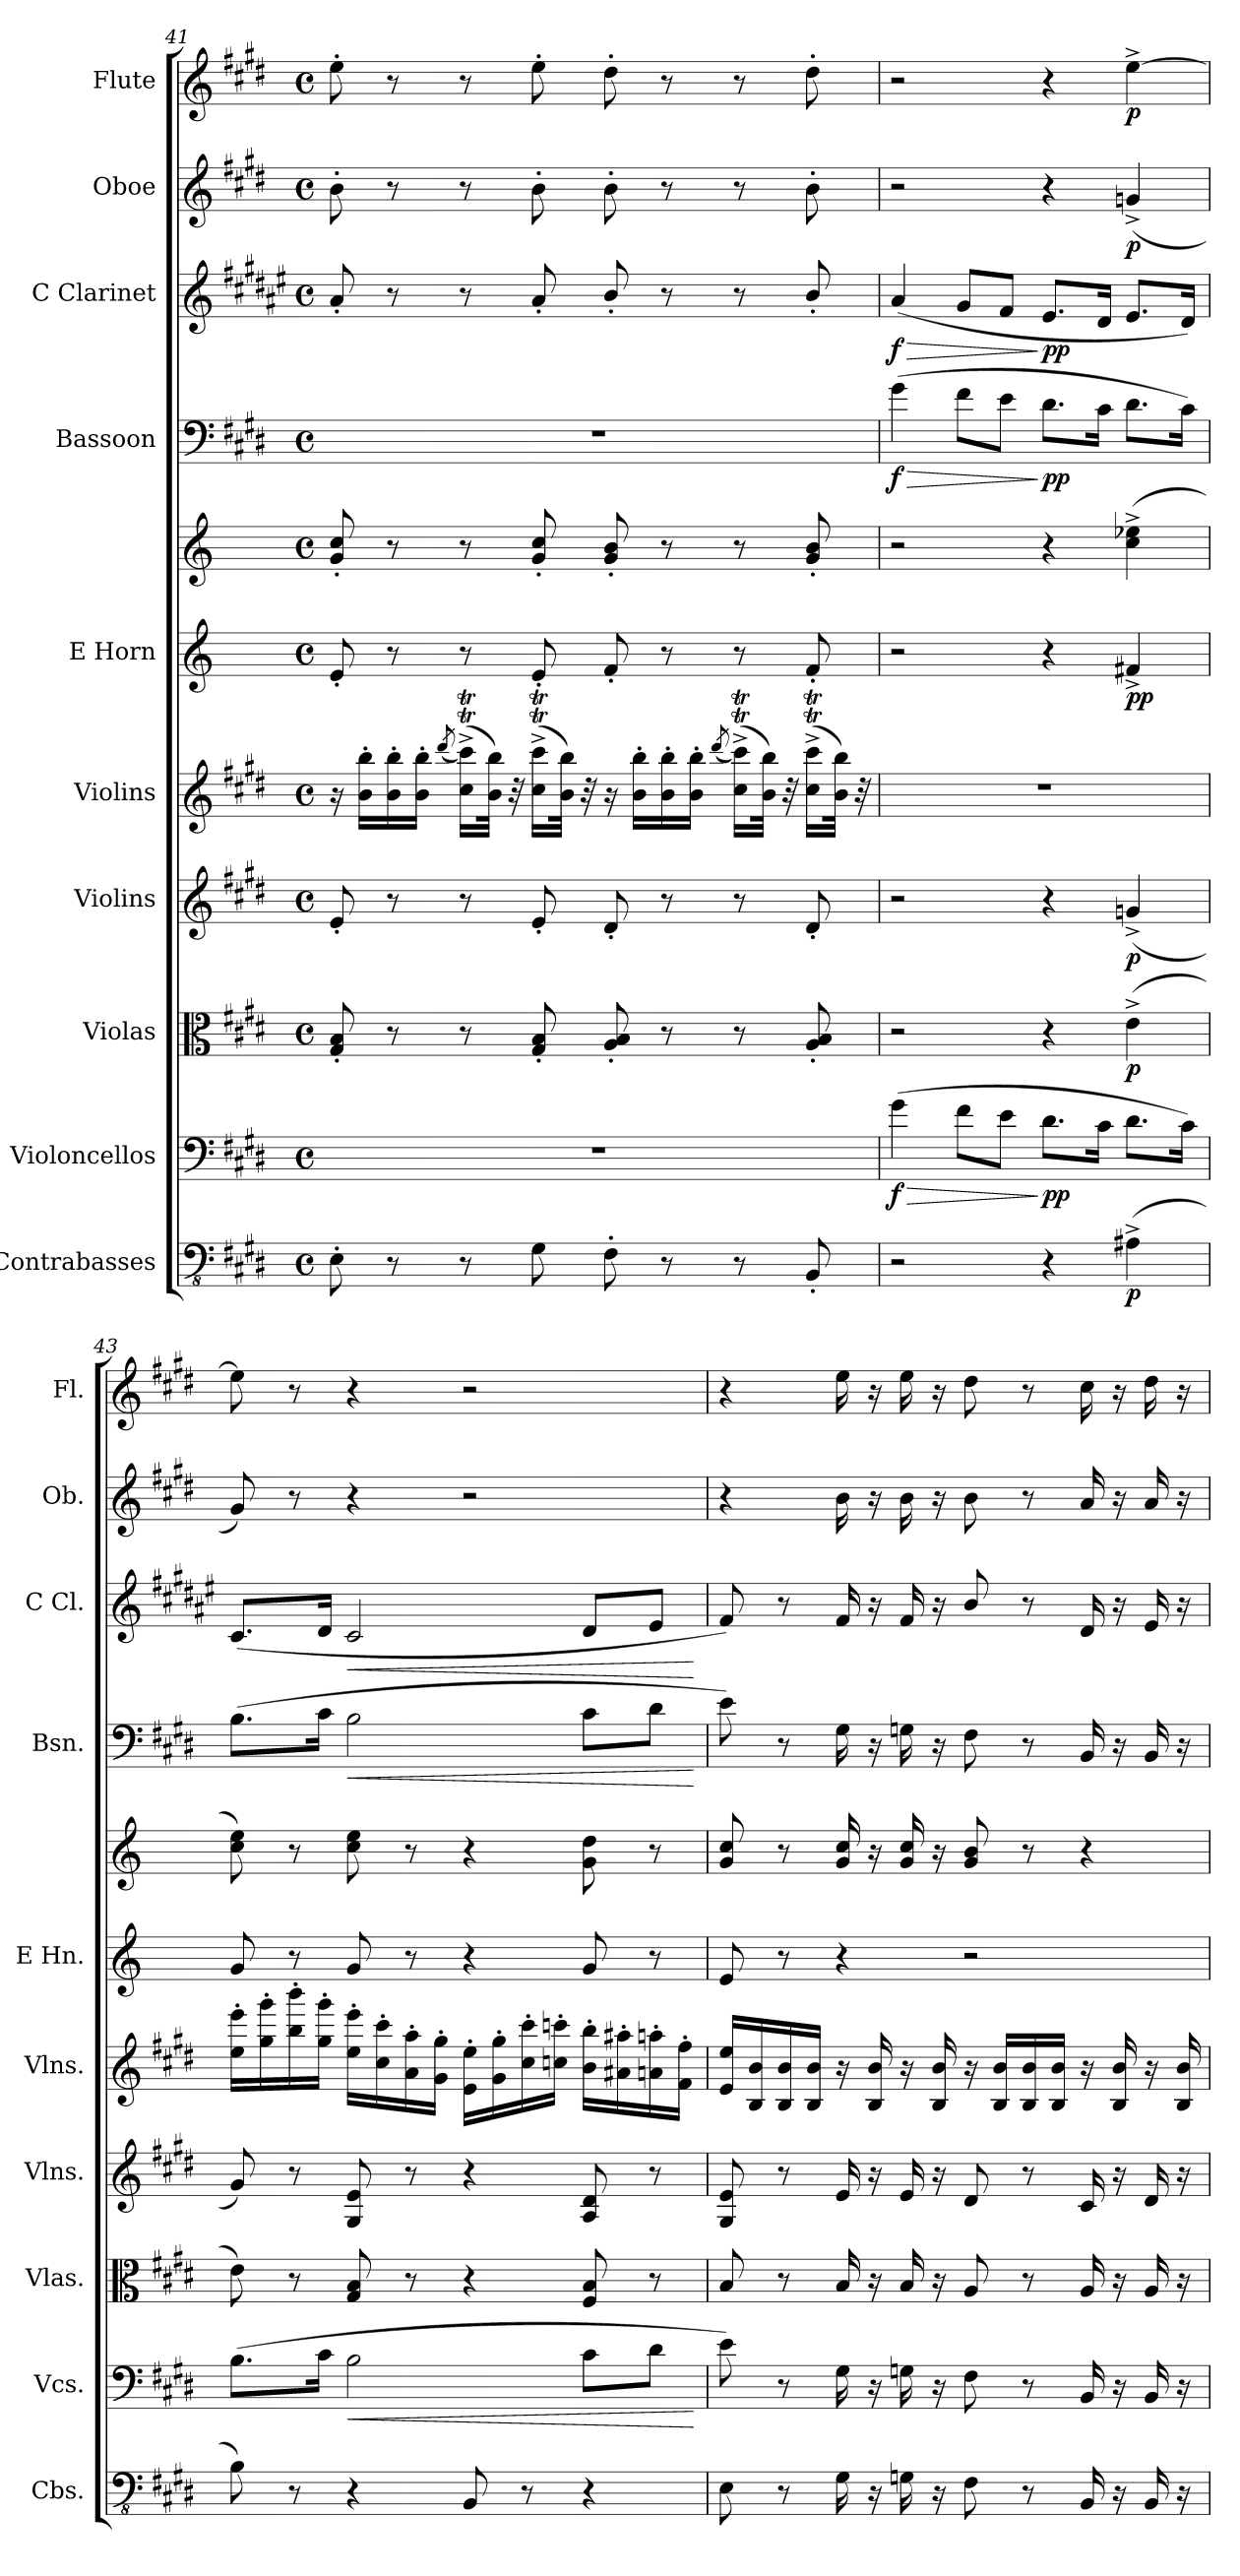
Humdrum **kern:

**kern	**dynam	**kern	**dynam	**kern	**dynam	**kern	**dynam	**kern	**kern	**kern	**dynam	**kern	**dynam	**kern	**dynam	**kern	**dynam	**kern	**dynam
*part10	*part10	*part9	*part9	*part8	*part8	*part7	*part7	*part6	*part5	*part5	*part5	*part4	*part4	*part3	*part3	*part2	*part2	*part1	*part1
*staff11	*staff11	*staff10	*staff10	*staff9	*staff9	*staff8	*staff8	*staff7	*staff6	*staff5	*staff5/6	*staff4	*staff4	*staff3	*staff3	*staff2	*staff2	*staff1	*staff1
*I"Contrabasses	*	*I"Violoncellos	*	*I"Violas	*	*I"Violins	*	*I"Violins	*I"E Horn	*	*	*I"Bassoon	*	*I"C Clarinet	*	*I"Oboe	*	*I"Flute	*
*I'Cbs.	*	*I'Vcs.	*	*I'Vlas.	*	*I'Vlns.	*	*I'Vlns.	*I'E Hn.	*	*	*I'Bsn.	*	*I'C Cl.	*	*I'Ob.	*	*I'Fl.	*
!!LO:PB:g=z
*clefFv4	*	*clefF4	*	*clefC3	*	*clefG2	*	*clefG2	*clefG2	*clefG2	*	*clefF4	*	*clefG2	*	*clefG2	*	*clefG2	*
*	*	*	*	*	*	*	*	*	*ITrd5c8	*ITrd5c8	*	*	*	*ITrd1c2	*	*	*	*	*
*k[f#c#g#d#]	*	*k[f#c#g#d#]	*	*k[f#c#g#d#]	*	*k[f#c#g#d#]	*	*k[f#c#g#d#]	*k[f#c#g#d#]	*k[f#c#g#d#]	*	*k[f#c#g#d#]	*	*k[f#c#g#d#]	*	*k[f#c#g#d#]	*	*k[f#c#g#d#]	*
*M4/4	*	*M4/4	*	*M4/4	*	*M4/4	*	*M4/4	*M4/4	*M4/4	*	*M4/4	*	*M4/4	*	*M4/4	*	*M4/4	*
*met(c)	*	*met(c)	*	*met(c)	*	*met(c)	*	*met(c)	*met(c)	*met(c)	*	*met(c)	*	*met(c)	*	*met(c)	*	*met(c)	*
=41	=41	=41	=41	=41	=41	=41	=41	=41	=41	=41	=41	=41	=41	=41	=41	=41	=41	=41	=41
8EE'\	.	1r	.	8G#/' 8B/'	.	8e'/	.	16r	8G#'/	8B/' 8e/'	.	1r	.	8g#'/	.	8b'\	.	8ee'\	.
.	.	.	.	.	.	.	.	16b\' 16bb\'LL	.	.	.	.	.	.	.	.	.	.	.
8r	.	.	.	8r	.	8r	.	16b\' 16bb\'	8r	8r	.	.	.	8r	.	8r	.	8r	.
.	.	.	.	.	.	.	.	16b\' 16bb\'JJ	.	.	.	.	.	.	.	.	.	.	.
.	.	.	.	.	.	.	.	(8qddd#/	.	.	.	.	.	.	.	.	.	.	.
8r	.	.	.	8r	.	8r	.	(16cc#\T^ 16ccc#\T^LL)	8r	8r	.	.	.	8r	.	8r	.	8r	.
.	.	.	.	.	.	.	.	32b\ 32bb\JJk)	.	.	.	.	.	.	.	.	.	.	.
.	.	.	.	.	.	.	.	32r	.	.	.	.	.	.	.	.	.	.	.
8GG#\	.	.	.	8G#/' 8B/'	.	8e'/	.	(16cc#\T^ 16ccc#\T^LL	8G#'/	8B/' 8e/'	.	.	.	8g#'/	.	8b'\	.	8ee'\	.
.	.	.	.	.	.	.	.	32b\ 32bb\JJk)	.	.	.	.	.	.	.	.	.	.	.
.	.	.	.	.	.	.	.	32r	.	.	.	.	.	.	.	.	.	.	.
8FF#'\	.	.	.	8A/' 8B/'	.	8d#'/	.	16r	8A'/	8B/' 8d#/'	.	.	.	8a'/	.	8b'\	.	8dd#'\	.
.	.	.	.	.	.	.	.	16b\' 16bb\'LL	.	.	.	.	.	.	.	.	.	.	.
8r	.	.	.	8r	.	8r	.	16b\' 16bb\'	8r	8r	.	.	.	8r	.	8r	.	8r	.
.	.	.	.	.	.	.	.	16b\' 16bb\'JJ	.	.	.	.	.	.	.	.	.	.	.
.	.	.	.	.	.	.	.	(8qddd#/	.	.	.	.	.	.	.	.	.	.	.
8r	.	.	.	8r	.	8r	.	(16cc#\T^ 16ccc#\T^LL)	8r	8r	.	.	.	8r	.	8r	.	8r	.
.	.	.	.	.	.	.	.	32b\ 32bb\JJk)	.	.	.	.	.	.	.	.	.	.	.
.	.	.	.	.	.	.	.	32r	.	.	.	.	.	.	.	.	.	.	.
8BBB'/	.	.	.	8A/' 8B/'	.	8d#'/	.	(16cc#\T^ 16ccc#\T^LL	8A'/	8B/' 8d#/'	.	.	.	8a'/	.	8b'\	.	8dd#'\	.
.	.	.	.	.	.	.	.	32b\ 32bb\JJk)	.	.	.	.	.	.	.	.	.	.	.
.	.	.	.	.	.	.	.	32r	.	.	.	.	.	.	.	.	.	.	.
=42	=42	=42	=42	=42	=42	=42	=42	=42	=42	=42	=42	=42	=42	=42	=42	=42	=42	=42	=42
!	!	!	!LO:HP:b	!	!	!	!	!	!	!	!	!	!LO:HP:b	!	!LO:HP:b	!	!	!	!
!	!	!	!LO:DY:n=1:b	!	!	!	!	!	!	!	!	!	!LO:DY:n=1:b	!	!LO:DY:n=1:b	!	!	!	!
2r	.	(4g#\	> f	2r	.	2r	.	1r	2r	2r	.	(4g#\	> f	(4g#/	> f	2r	.	2r	.
.	.	8f#\L	.	.	.	.	.	.	.	.	.	8f#\L	.	8f#/L	.	.	.	.	.
.	.	8e\J	.	.	.	.	.	.	.	.	.	8e\J	.	8e/J	.	.	.	.	.
!	!	!	!LO:DY:n=2:b	!	!	!	!	!	!	!	!	!	!LO:DY:n=2:b	!	!LO:DY:n=2:b	!	!	!	!
4r	.	8.d#\L	] pp	4r	.	4r	.	.	4r	4r	.	8.d#\L	] pp	8.d#/L	] pp	4r	.	4r	.
.	.	16c#\Jk	.	.	.	.	.	.	.	.	.	16c#\Jk	.	16c#/Jk	.	.	.	.	.
!	!LO:DY:b	!	!	!	!LO:DY:b	!	!LO:DY:b	!	!	!	!LO:DY:b=2	!	!	!	!	!	!	!	!
!	!	!	!	!	!	!	!	!	!	!	!LO:DY:n=1:b	!	!	!	!	!	!LO:DY:b	!	!LO:DY:b
(4AA#X^\	p	8.d#\L	.	(4e^\	p	(4gn^/	p	.	4A#X^/	(4e\^ 4gn\^	p p	8.d#\L	.	8.d#/L	.	(4gn^/	p	[4ee^\	p
.	.	16c#\Jk)	.	.	.	.	.	.	.	.	.	16c#\Jk)	.	16c#/Jk)	.	.	.	.	.
!!LO:PB:g=z
=43	=43	=43	=43	=43	=43	=43	=43	=43	=43	=43	=43	=43	=43	=43	=43	=43	=43	=43	=43
8BB\)	.	(8.B\L	.	8e\)	.	8g#/)	.	16ee\' 16eee\'LL	8B/	8e\ 8g#\)	.	(8.B\L	.	(8.B/L	.	8g#/)	.	8ee\]	.
.	.	.	.	.	.	.	.	16gg#\' 16ggg#\'	.	.	.	.	.	.	.	.	.	.	.
8r	.	.	.	8r	.	8r	.	16bb\' 16bbb\'	8r	8r	.	.	.	.	.	8r	.	8r	.
.	.	16c#\Jk	.	.	.	.	.	16gg#\' 16ggg#\'JJ	.	.	.	16c#\Jk	.	16c#/Jk	.	.	.	.	.
!	!	!	!LO:HP:b	!	!	!	!	!	!	!	!	!	!LO:HP:b	!	!LO:HP:b	!	!	!	!
4r	.	2B\	<	8G#/ 8B/	.	8G#/ 8e/	.	16ee\' 16eee\'LL	8B/	8e\ 8g#\	.	2B\	<	2B/	<	4r	.	4r	.
.	.	.	.	.	.	.	.	16cc#\' 16ccc#\'	.	.	.	.	.	.	.	.	.	.	.
.	.	.	.	8r	.	8r	.	16a\' 16aa\'	8r	8r	.	.	.	.	.	.	.	.	.
.	.	.	.	.	.	.	.	16g#\' 16gg#\'JJ	.	.	.	.	.	.	.	.	.	.	.
8BBB/	.	.	.	4r	.	4r	.	16e\' 16ee\'LL	4r	4r	.	.	.	.	.	2r	.	2r	.
.	.	.	.	.	.	.	.	16g#\' 16gg#\'	.	.	.	.	.	.	.	.	.	.	.
8r	.	.	.	.	.	.	.	16cc#\' 16ccc#\'	.	.	.	.	.	.	.	.	.	.	.
.	.	.	.	.	.	.	.	16ccn\' 16cccn\'JJ	.	.	.	.	.	.	.	.	.	.	.
4r	.	8c#\L	.	8F#/ 8B/	.	8A/ 8d#/	.	16b\' 16bb\'LL	8B/	8B\ 8f#\	.	8c#\L	.	8c#/L	.	.	.	.	.
.	.	.	.	.	.	.	.	16a#X\' 16aa#X\'	.	.	.	.	.	.	.	.	.	.	.
.	.	8d#\J	.	8r	.	8r	.	16an\' 16aan\'	8r	8r	.	8d#\J	.	8d#/J	.	.	.	.	.
.	.	.	.	.	.	.	.	16f#\' 16ff#\'JJ	.	.	.	.	.	.	.	.	.	.	.
.	.	.	[	.	.	.	.	.	.	.	.	.	[	.	[	.	.	.	.
!!LO:PB:g=z
=44	=44	=44	=44	=44	=44	=44	=44	=44	=44	=44	=44	=44	=44	=44	=44	=44	=44	=44	=44
8EE\	.	8e\)	.	8B/	.	8G#/ 8e/	.	16e/ 16ee/LL	8G#/	8B/ 8e/	.	8e\)	.	8e/)	.	4r	.	4r	.
.	.	.	.	.	.	.	.	16B/ 16b/	.	.	.	.	.	.	.	.	.	.	.
8r	.	8r	.	8r	.	8r	.	16B/ 16b/	8r	8r	.	8r	.	8r	.	.	.	.	.
.	.	.	.	.	.	.	.	16B/ 16b/JJ	.	.	.	.	.	.	.	.	.	.	.
16GG#\	.	16G#\	.	16B/	.	16e/	.	16r	4r	16B/ 16e/	.	16G#\	.	16e/	.	16b\	.	16ee\	.
16r	.	16r	.	16r	.	16r	.	16B/ 16b/	.	16r	.	16r	.	16r	.	16r	.	16r	.
16GGn\	.	16Gn\	.	16B/	.	16e/	.	16r	.	16B/ 16e/	.	16Gn\	.	16e/	.	16b\	.	16ee\	.
16r	.	16r	.	16r	.	16r	.	16B/ 16b/	.	16r	.	16r	.	16r	.	16r	.	16r	.
8FF#\	.	8F#\	.	8A/	.	8d#/	.	16r	2r	8B/ 8d#/	.	8F#\	.	8a/	.	8b\	.	8dd#\	.
.	.	.	.	.	.	.	.	16B/ 16b/LL	.	.	.	.	.	.	.	.	.	.	.
8r	.	8r	.	8r	.	8r	.	16B/ 16b/	.	8r	.	8r	.	8r	.	8r	.	8r	.
.	.	.	.	.	.	.	.	16B/ 16b/JJ	.	.	.	.	.	.	.	.	.	.	.
16BBB/	.	16BB/	.	16A/	.	16c#/	.	16r	.	4r	.	16BB/	.	16c#/	.	16a/	.	16cc#\	.
16r	.	16r	.	16r	.	16r	.	16B/ 16b/	.	.	.	16r	.	16r	.	16r	.	16r	.
16BBB/	.	16BB/	.	16A/	.	16d#/	.	16r	.	.	.	16BB/	.	16d#/	.	16a/	.	16dd#\	.
16r	.	16r	.	16r	.	16r	.	16B/ 16b/	.	.	.	16r	.	16r	.	16r	.	16r	.
=	=	=	=	=	=	=	=	=	=	=	=	=	=	=	=	=	=	=	=
*-	*-	*-	*-	*-	*-	*-	*-	*-	*-	*-	*-	*-	*-	*-	*-	*-	*-	*-	*-
